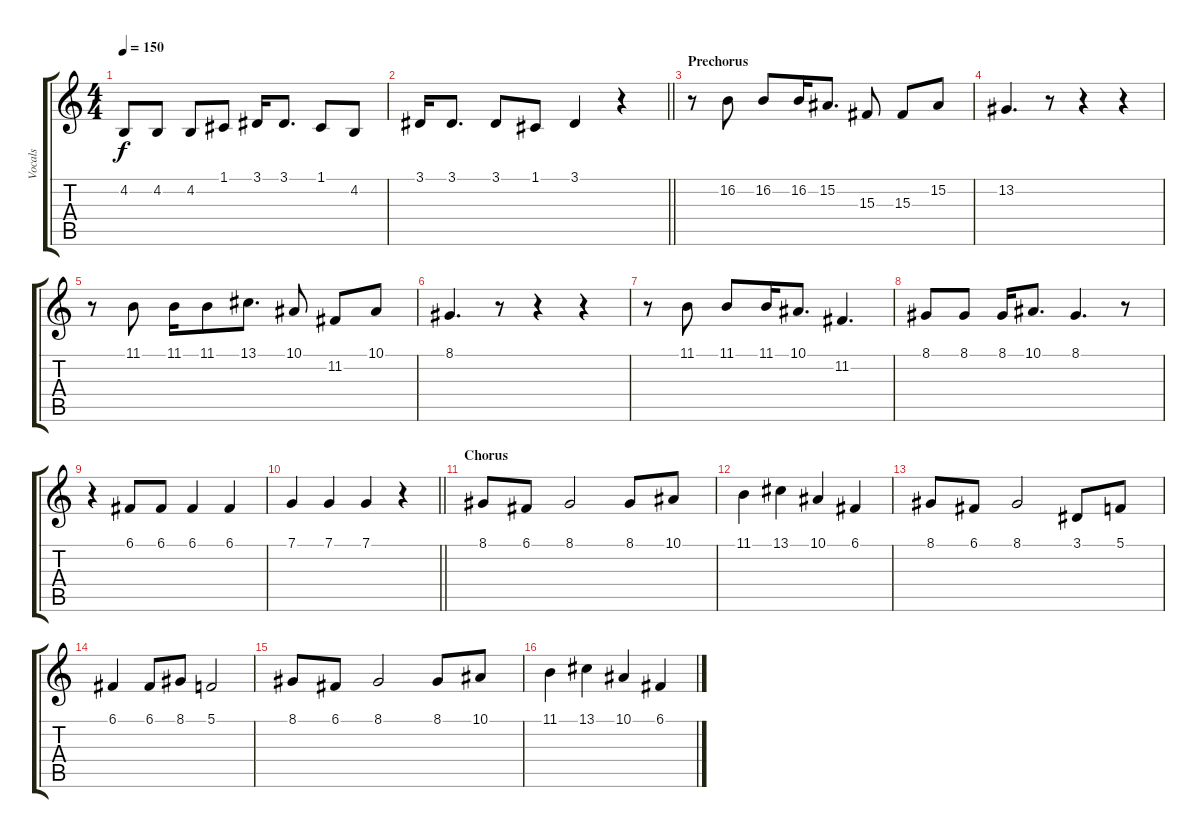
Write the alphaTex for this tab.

\track ("Vocals" "Vocals") {instrument lead6voice}
\staff {score tabs}
\tuning (C4 G3 Eb3 Bb2 F2 C2) {hide}
\ts (4 4)
\tempo 150
\clef g2
\ks c
4.2.8{dy f} 4.2.8 4.2.8 1.1.8 3.1.16 3.1.8{d} 1.1.8 4.2.8 |
\barLineRight lightlight
3.1.16 3.1.8{d} 3.1.8 1.1.8 3.1.4 r.4 |
\section ("" "Prechorus")
r.8 16.2.8 16.2.8 16.2.16 15.2.8{d} 15.3.8 15.3.8 15.2.8 |
13.2.4{d} r.8 r.4 r.4 |
r.8 11.1.8 11.1.16 11.1.8 13.1.8{d} 10.1.8 11.2.8 10.1.8 |
8.1.4{d} r.8 r.4 r.4 |
r.8 11.1.8 11.1.8 11.1.16 10.1.8{d} 11.2.4{d} |
8.1.8 8.1.8 8.1.16 10.1.8{d} 8.1.4{d} r.8 |
r.4 6.1.8 6.1.8 6.1.4 6.1.4 |
\barLineRight lightlight
7.1.4 7.1.4 7.1.4 r.4 |
\section ("" "Chorus")
8.1.8 6.1.8 8.1.2 8.1.8 10.1.8 |
11.1.4 13.1.4 10.1.4 6.1.4 |
8.1.8 6.1.8 8.1.2 3.1.8 5.1.8 |
6.1.4 6.1.8 8.1.8 5.1.2 |
8.1.8 6.1.8 8.1.2 8.1.8 10.1.8 |
11.1.4 13.1.4 10.1.4 6.1.4
